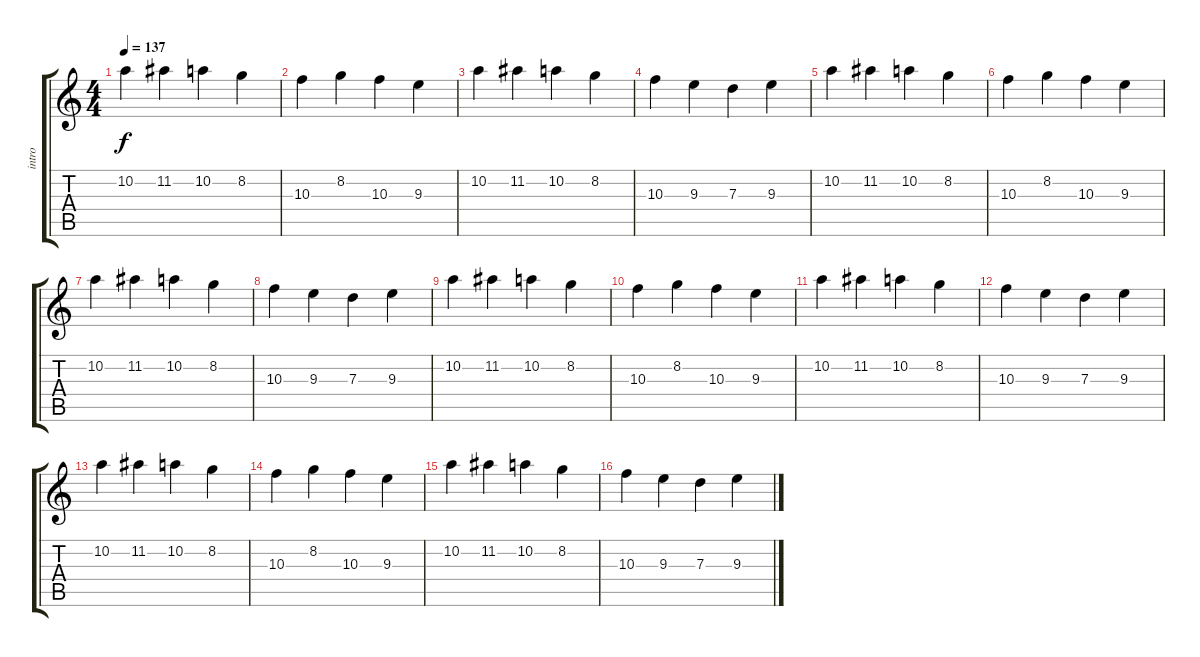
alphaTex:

\track ("intro" "intro") {instrument slapbass1}
\staff {score tabs}
\tuning (E4 B3 G3 D3 A2 E2) {hide}
\ts (4 4)
\tempo 137
\clef g2
\ks c
10.2.4{dy f instrument slapbass1} 11.2.4 10.2.4 8.2.4 |
10.3.4 8.2.4 10.3.4 9.3.4 |
10.2.4 11.2.4 10.2.4 8.2.4 |
10.3.4 9.3.4 7.3.4 9.3.4 |
10.2.4 11.2.4 10.2.4 8.2.4 |
10.3.4 8.2.4 10.3.4 9.3.4 |
10.2.4 11.2.4 10.2.4 8.2.4 |
10.3.4 9.3.4 7.3.4 9.3.4 |
10.2.4 11.2.4 10.2.4 8.2.4 |
10.3.4 8.2.4 10.3.4 9.3.4 |
10.2.4 11.2.4 10.2.4 8.2.4 |
10.3.4 9.3.4 7.3.4 9.3.4 |
10.2.4 11.2.4 10.2.4 8.2.4 |
10.3.4 8.2.4 10.3.4 9.3.4 |
10.2.4 11.2.4 10.2.4 8.2.4 |
10.3.4 9.3.4 7.3.4 9.3.4
